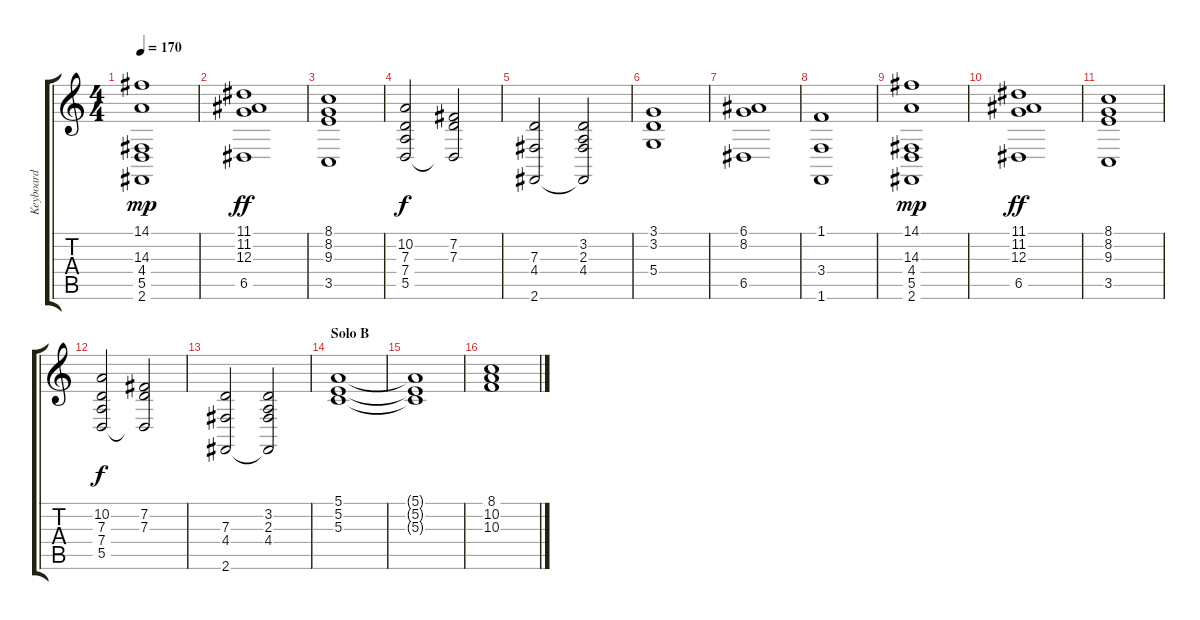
\track ("Keyboard" "Keyboard") {instrument drawbarorgan}
\staff {score tabs}
\tuning (E4 B3 G3 D3 A2 E2) {hide}
\ts (4 4)
\tempo 170
\clef g2
\ks c
(14.1 14.3 4.4 5.5 2.6).1{dy mp} |
(11.1 11.2 12.3 6.5).1{dy ff} |
(8.1 8.2 9.3 3.5).1 |
(10.2 7.3 7.4 5.5).2{dy f} (7.2 7.3 5.5{t}).2 |
(7.3 4.4 2.6).2 (3.2 2.3 4.4 2.6{t}).2 |
(3.1 3.2 5.4).1 |
(6.1 8.2 6.5).1 |
(1.1 3.4 1.6).1 |
(14.1 14.3 4.4 5.5 2.6).1{dy mp} |
(11.1 11.2 12.3 6.5).1{dy ff} |
(8.1 8.2 9.3 3.5).1 |
(10.2 7.3 7.4 5.5).2{dy f} (7.2 7.3 5.5{t}).2 |
(7.3 4.4 2.6).2 (3.2 2.3 4.4 2.6{t}).2 |
\section ("" "Solo B")
(5.1 5.2 5.3).1 |
(5.1{t} 5.2{t} 5.3{t}).1 |
(8.1 10.2 10.3).1
